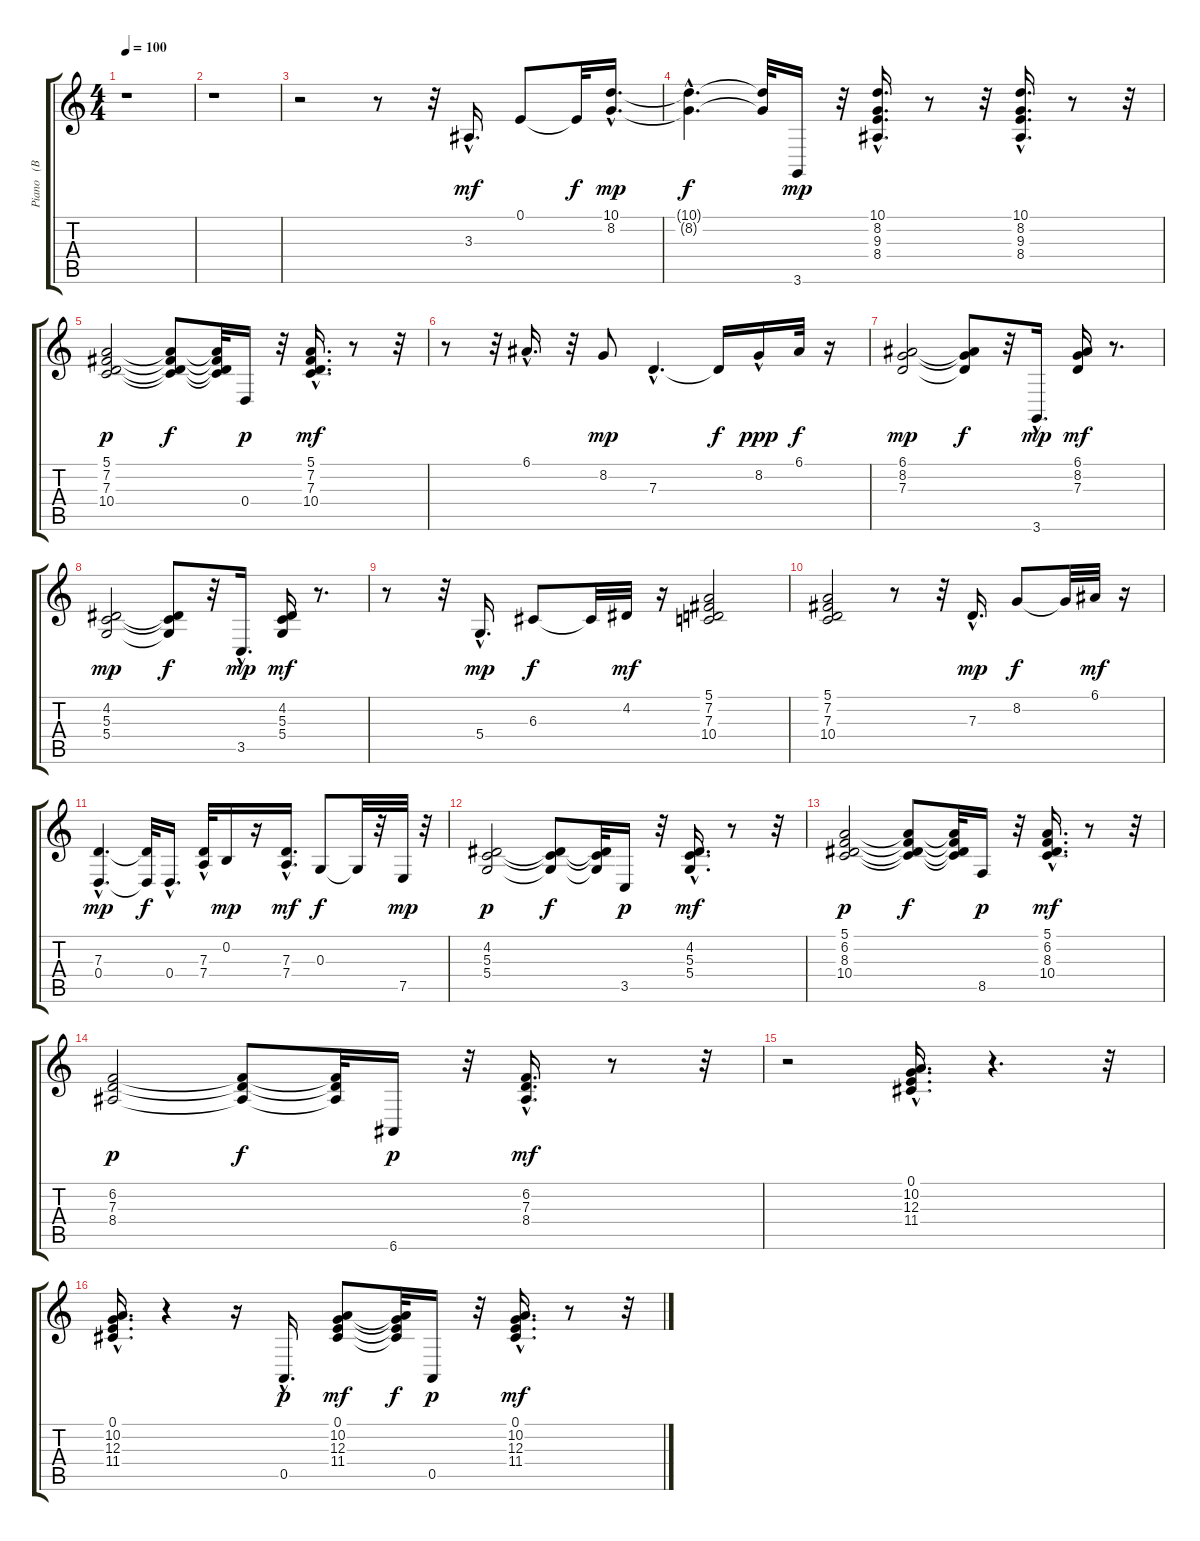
\track ("Piano   (BB)" "Piano   (B") {instrument acousticgrandpiano}
\staff {score tabs}
\tuning (E4 B3 G3 D3 A2 E2) {hide}
\ts (4 4)
\tempo 100
\clef g2
\ks c
r.1{dy mf instrument acousticgrandpiano} |
r.1 |
r.2 r.8 r.32 3.3{hac}.16{d} 0.1.8 0.1{t}.32{dy f} (10.1{hac} 8.2{hac}).16{d dy mp} |
(10.1{hac t} 8.2{hac t}).4{d dy f} (10.1{t} 8.2{t}).32 3.6.16{dy mp} r.32 (10.1{hac} 8.2{hac} 9.3{hac} 8.4{hac}).16{d} r.8 r.32 (10.1{hac} 8.2 9.3{hac} 8.4).16{d} r.8 r.32 |
(5.1 7.2 7.3 10.4).2{dy p} (5.1{t} 7.2{t} 7.3{t} 10.4{t}).8{dy f} (5.1{t} 7.2{t} 7.3{t} 10.4{t}).32 0.4.16{dy p} r.32 (5.1{hac} 7.2{hac} 7.3{hac} 10.4{hac}).16{d dy mf} r.8 r.32 |
r.8 r.32 6.1{hac}.16{d} r.32 8.2.8{dy mp} 7.3{hac}.4{d} 7.3{t}.16{dy f} 8.2{hac}.16{dy ppp} 6.1.32{dy f} r.16 |
(6.1 8.2 7.3).2{dy mp} (6.1{t} 8.2{t} 7.3{t}).8{dy f} r.32 3.6{hac}.16{d dy mp} (6.1 8.2 7.3).16{dy mf} r.8{d} |
(4.2 5.3 5.4).2{dy mp} (4.2{t} 5.3{t} 5.4{t}).8{dy f} r.32 3.5{hac}.16{d dy mp} (4.2 5.3 5.4).16{dy mf} r.8{d} |
r.8 r.32 5.4{hac}.16{d dy mp} 6.3.8{dy f} 6.3{t}.32 4.2.32{dy mf} r.16 (5.1 7.2 7.3 10.4).2 |
(5.1 7.2 7.3 10.4).2 r.8 r.32 7.3{hac}.16{d dy mp} 8.2.8{dy f} 8.2{t}.32 6.1.32{dy mf} r.16 |
(7.3{hac} 0.4{hac}).4{d dy mp} (7.3{t} 0.4{t}).32{dy f} 0.4{hac}.16{d} (7.3{hac} 7.4).32 0.2.16{dy mp} r.16 (7.3{hac} 7.4{hac}).16{d dy mf} 0.3.8{dy f} 0.3{t}.32 r.32 7.5.32{dy mp} r.32 |
(4.2 5.3 5.4).2{dy p} (4.2{t} 5.3{t} 5.4{t}).8{dy f} (4.2{t} 5.3{t} 5.4{t}).32 3.5.16{dy p} r.32 (4.2{hac} 5.3{hac} 5.4{hac}).16{d dy mf} r.8 r.32 |
(5.1 6.2 8.3 10.4).2{dy p} (5.1{t} 6.2{t} 8.3{t} 10.4{t}).8{dy f} (5.1{t} 6.2{t} 8.3{t} 10.4{t}).32 8.5.16{dy p} r.32 (5.1{hac} 6.2{hac} 8.3{hac} 10.4{hac}).16{d dy mf} r.8 r.32 |
(6.2 7.3 8.4).2{dy p} (6.2{t} 7.3{t} 8.4{t}).8{dy f} (6.2{t} 7.3{t} 8.4{t}).32 6.6.16{dy p} r.32 (6.2{hac} 7.3{hac} 8.4{hac}).16{d dy mf} r.8 r.32 |
r.2 (0.1{hac} 10.2{hac} 12.3{hac} 11.4{hac}).16{d} r.4{d} r.32 |
(0.1{hac} 10.2{hac} 12.3{hac} 11.4{hac}).16{d} r.4 r.16 0.5{hac}.16{d dy p} (0.1 10.2 12.3 11.4).8{dy mf} (0.1{t} 10.2{t} 12.3{t} 11.4{t}).32{dy f} 0.5.16{dy p} r.32 (0.1{hac} 10.2{hac} 12.3{hac} 11.4{hac}).16{d dy mf} r.8 r.32
